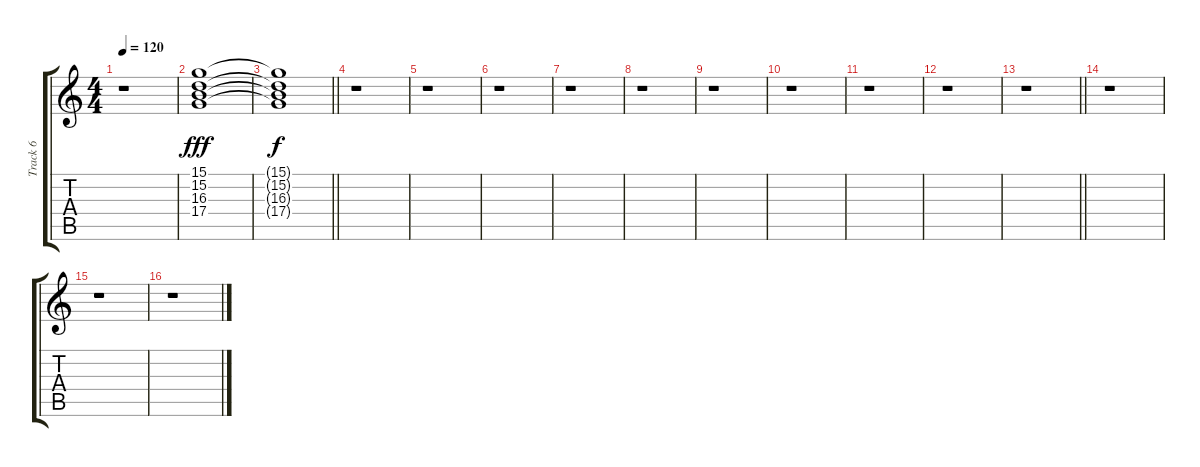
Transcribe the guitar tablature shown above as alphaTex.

\track ("Track 6" "Track 6") {instrument fx6goblins}
\staff {score tabs}
\tuning (E4 B3 G3 D3 A2 E2) {hide}
\ts (4 4)
\tempo 120
\clef g2
\ks c
r.1{dy fff} |
(15.1 15.2 16.3 17.4).1 |
\barLineRight lightlight
(15.1{t} 15.2{t} 16.3{t} 17.4{t}).1{dy f} |
r.1 |
r.1 |
r.1 |
r.1 |
r.1 |
r.1 |
r.1 |
r.1 |
r.1 |
\barLineRight lightlight
r.1 |
r.1 |
r.1 |
r.1
